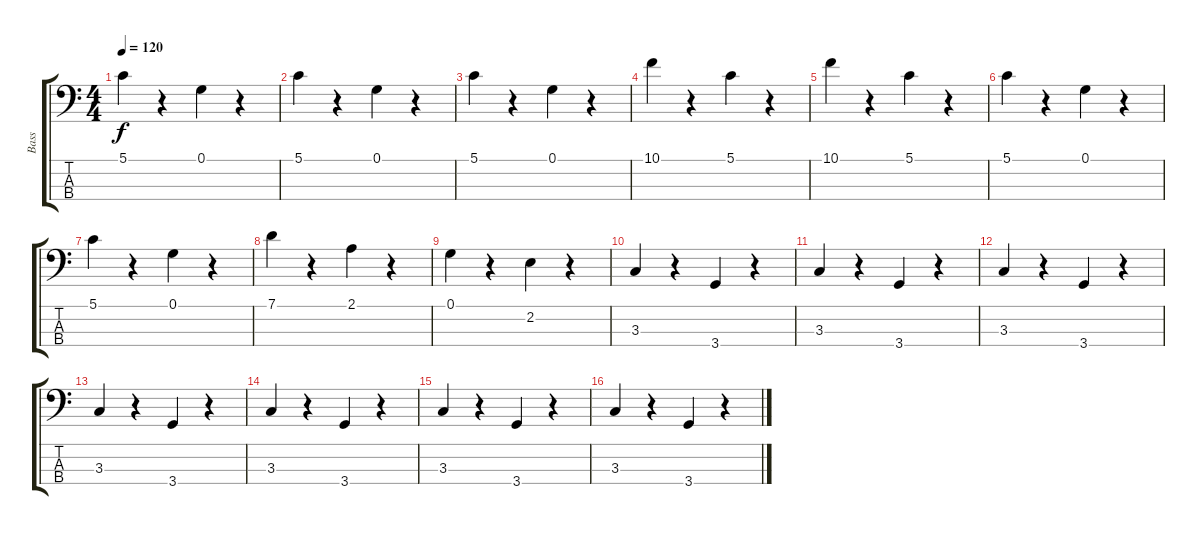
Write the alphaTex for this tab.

\track ("Bass" "Bass") {instrument acousticguitarnylon}
\staff {score tabs}
\tuning (G2 D2 A1 E1) {hide}
\ts (4 4)
\tempo 120
\clef f4
\ks c
5.1.4{dy f} r.4 0.1.4 r.4 |
5.1.4 r.4 0.1.4 r.4 |
5.1.4 r.4 0.1.4 r.4 |
10.1.4 r.4 5.1.4 r.4 |
10.1.4 r.4 5.1.4 r.4 |
5.1.4 r.4 0.1.4 r.4 |
5.1.4 r.4 0.1.4 r.4 |
7.1.4 r.4 2.1.4 r.4 |
0.1.4 r.4 2.2.4 r.4 |
3.3.4 r.4 3.4.4 r.4 |
3.3.4 r.4 3.4.4 r.4 |
3.3.4 r.4 3.4.4 r.4 |
3.3.4 r.4 3.4.4 r.4 |
3.3.4 r.4 3.4.4 r.4 |
3.3.4 r.4 3.4.4 r.4 |
3.3.4 r.4 3.4.4 r.4
